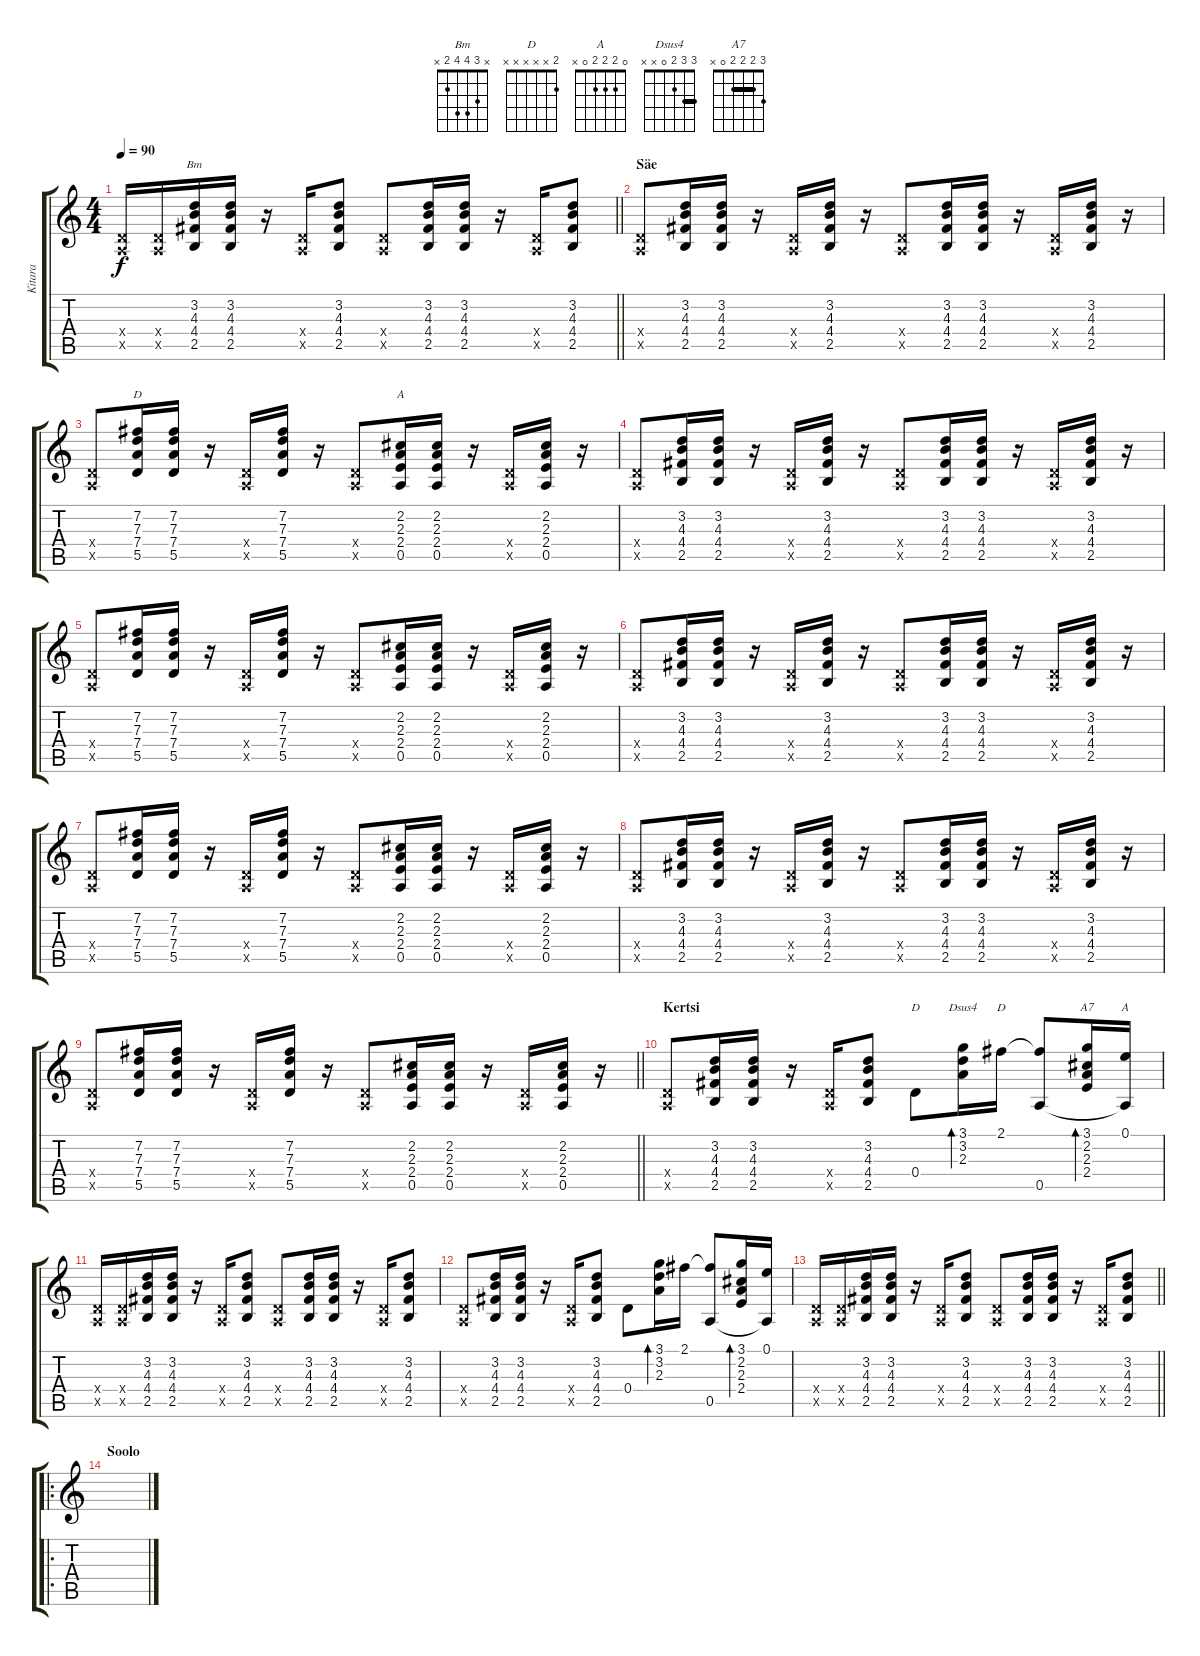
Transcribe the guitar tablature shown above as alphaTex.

\track ("Kitara" "Kitara") {instrument acousticguitarsteel}
\staff {score tabs}
\tuning (E4 B3 G3 D3 A2 E2) {hide}
\chord ("Bm" x 3 4 4 2 x)
\chord ("D" x 7 7 7 5 x) {firstfret 5 barre 7}
\chord ("A" x 2 2 2 0 x) {barre 2}
\chord ("D" x 3 2 0 x x)
\chord ("Dsus4" 3 3 2 0 x x) {barre 3}
\chord ("D" 2 x x x x x)
\chord ("A7" 3 2 2 2 0 x) {barre 2}
\chord ("A" 0 2 2 2 0 x)
\ts (4 4)
\tempo 90
\clef g2
\barLineRight lightlight
\ks c
(0.4{x} 0.5{x}).16{dy f} (0.4{x} 0.5{x}).16 (3.2 4.3 4.4 2.5).16{ch "Bm"} (3.2 4.3 4.4 2.5).16 r.16 (0.4{x} 0.5{x}).16 (3.2 4.3 4.4 2.5).8 (0.4{x} 0.5{x}).8 (3.2 4.3 4.4 2.5).16 (3.2 4.3 4.4 2.5).16 r.16 (0.4{x} 0.5{x}).16 (3.2 4.3 4.4 2.5).8 |
\section ("" "Säe")
(0.4{x} 0.5{x}).8 (3.2 4.3 4.4 2.5).16 (3.2 4.3 4.4 2.5).16 r.16 (0.4{x} 0.5{x}).16 (3.2 4.3 4.4 2.5).16 r.16 (0.4{x} 0.5{x}).8 (3.2 4.3 4.4 2.5).16 (3.2 4.3 4.4 2.5).16 r.16 (0.4{x} 0.5{x}).16 (3.2 4.3 4.4 2.5).16 r.16 |
(0.4{x} 0.5{x}).8 (7.2 7.3 7.4 5.5).16{ch "D"} (7.2 7.3 7.4 5.5).16 r.16 (0.4{x} 0.5{x}).16 (7.2 7.3 7.4 5.5).16 r.16 (0.4{x} 0.5{x}).8 (2.2 2.3 2.4 0.5).16{ch "A"} (2.2 2.3 2.4 0.5).16 r.16 (0.4{x} 0.5{x}).16 (2.2 2.3 2.4 0.5).16 r.16 |
(0.4{x} 0.5{x}).8 (3.2 4.3 4.4 2.5).16 (3.2 4.3 4.4 2.5).16 r.16 (0.4{x} 0.5{x}).16 (3.2 4.3 4.4 2.5).16 r.16 (0.4{x} 0.5{x}).8 (3.2 4.3 4.4 2.5).16 (3.2 4.3 4.4 2.5).16 r.16 (0.4{x} 0.5{x}).16 (3.2 4.3 4.4 2.5).16 r.16 |
(0.4{x} 0.5{x}).8 (7.2 7.3 7.4 5.5).16 (7.2 7.3 7.4 5.5).16 r.16 (0.4{x} 0.5{x}).16 (7.2 7.3 7.4 5.5).16 r.16 (0.4{x} 0.5{x}).8 (2.2 2.3 2.4 0.5).16 (2.2 2.3 2.4 0.5).16 r.16 (0.4{x} 0.5{x}).16 (2.2 2.3 2.4 0.5).16 r.16 |
(0.4{x} 0.5{x}).8 (3.2 4.3 4.4 2.5).16 (3.2 4.3 4.4 2.5).16 r.16 (0.4{x} 0.5{x}).16 (3.2 4.3 4.4 2.5).16 r.16 (0.4{x} 0.5{x}).8 (3.2 4.3 4.4 2.5).16 (3.2 4.3 4.4 2.5).16 r.16 (0.4{x} 0.5{x}).16 (3.2 4.3 4.4 2.5).16 r.16 |
(0.4{x} 0.5{x}).8 (7.2 7.3 7.4 5.5).16 (7.2 7.3 7.4 5.5).16 r.16 (0.4{x} 0.5{x}).16 (7.2 7.3 7.4 5.5).16 r.16 (0.4{x} 0.5{x}).8 (2.2 2.3 2.4 0.5).16 (2.2 2.3 2.4 0.5).16 r.16 (0.4{x} 0.5{x}).16 (2.2 2.3 2.4 0.5).16 r.16 |
(0.4{x} 0.5{x}).8 (3.2 4.3 4.4 2.5).16 (3.2 4.3 4.4 2.5).16 r.16 (0.4{x} 0.5{x}).16 (3.2 4.3 4.4 2.5).16 r.16 (0.4{x} 0.5{x}).8 (3.2 4.3 4.4 2.5).16 (3.2 4.3 4.4 2.5).16 r.16 (0.4{x} 0.5{x}).16 (3.2 4.3 4.4 2.5).16 r.16 |
\barLineRight lightlight
(0.4{x} 0.5{x}).8 (7.2 7.3 7.4 5.5).16 (7.2 7.3 7.4 5.5).16 r.16 (0.4{x} 0.5{x}).16 (7.2 7.3 7.4 5.5).16 r.16 (0.4{x} 0.5{x}).8 (2.2 2.3 2.4 0.5).16 (2.2 2.3 2.4 0.5).16 r.16 (0.4{x} 0.5{x}).16 (2.2 2.3 2.4 0.5).16 r.16 |
\section ("" "Kertsi")
(0.4{x} 0.5{x}).8 (3.2 4.3 4.4 2.5).16 (3.2 4.3 4.4 2.5).16 r.16 (0.4{x} 0.5{x}).16 (3.2 4.3 4.4 2.5).8 0.4.8{ch "D"} (3.1 3.2 2.3).16{bd 240 ch "Dsus4"} 2.1.16{ch "D"} (2.1{t} 0.5).8 (3.1 2.2 2.3 2.4).16{bd 240 ch "A7"} (0.1 0.5{t}).16{ch "A"} |
(0.4{x} 0.5{x}).16 (0.4{x} 0.5{x}).16 (3.2 4.3 4.4 2.5).16 (3.2 4.3 4.4 2.5).16 r.16 (0.4{x} 0.5{x}).16 (3.2 4.3 4.4 2.5).8 (0.4{x} 0.5{x}).8 (3.2 4.3 4.4 2.5).16 (3.2 4.3 4.4 2.5).16 r.16 (0.4{x} 0.5{x}).16 (3.2 4.3 4.4 2.5).8 |
(0.4{x} 0.5{x}).8 (3.2 4.3 4.4 2.5).16 (3.2 4.3 4.4 2.5).16 r.16 (0.4{x} 0.5{x}).16 (3.2 4.3 4.4 2.5).8 0.4.8 (3.1 3.2 2.3).16{bd 240} 2.1.16 (2.1{t} 0.5).8 (3.1 2.2 2.3 2.4).16{bd 240} (0.1 0.5{t}).16 |
\barLineRight lightlight
(0.4{x} 0.5{x}).16 (0.4{x} 0.5{x}).16 (3.2 4.3 4.4 2.5).16 (3.2 4.3 4.4 2.5).16 r.16 (0.4{x} 0.5{x}).16 (3.2 4.3 4.4 2.5).8 (0.4{x} 0.5{x}).8 (3.2 4.3 4.4 2.5).16 (3.2 4.3 4.4 2.5).16 r.16 (0.4{x} 0.5{x}).16 (3.2 4.3 4.4 2.5).8 |
\ro
\section ("" "Soolo")
